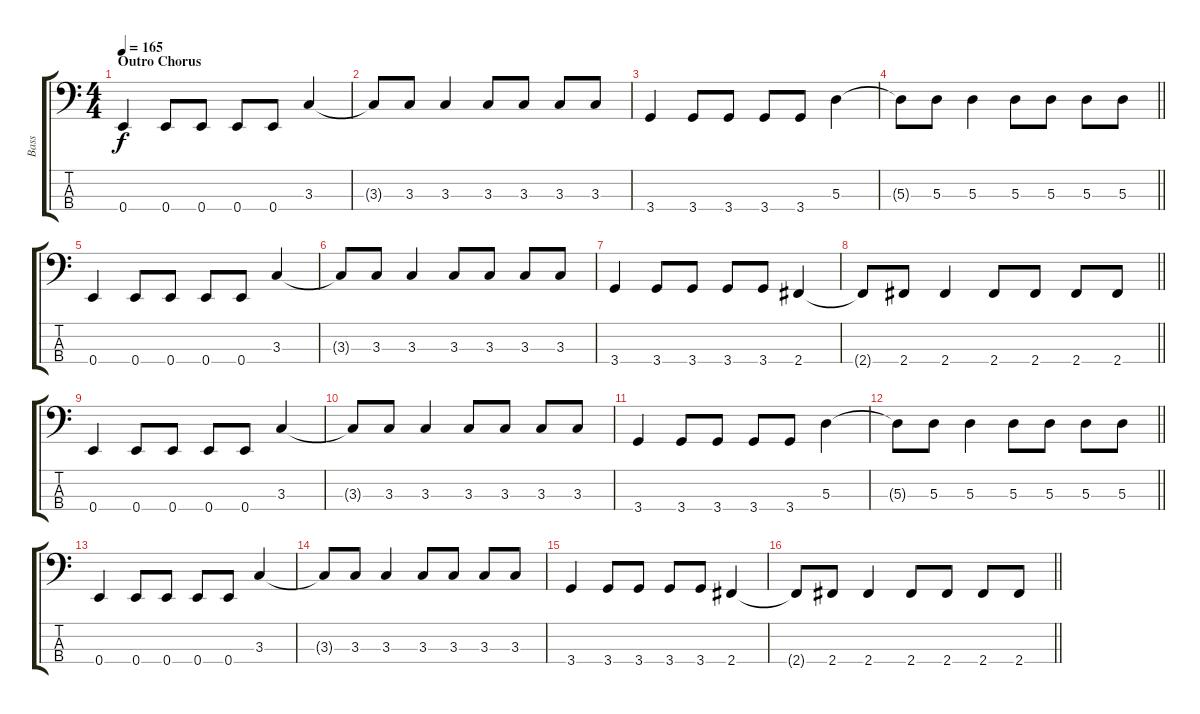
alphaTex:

\track ("Bass" "Bass") {instrument electricbassfinger}
\staff {score tabs}
\tuning (G2 D2 A1 E1) {hide}
\ts (4 4)
\section ("" "Outro Chorus")
\tempo 165
\clef f4
\ks c
0.4.4{dy f} 0.4.8 0.4.8 0.4.8 0.4.8 3.3.4 |
3.3{t}.8 3.3.8 3.3.4 3.3.8 3.3.8 3.3.8 3.3.8 |
3.4.4 3.4.8 3.4.8 3.4.8 3.4.8 5.3.4 |
\barLineRight lightlight
5.3{t}.8 5.3.8 5.3.4 5.3.8 5.3.8 5.3.8 5.3.8 |
0.4.4 0.4.8 0.4.8 0.4.8 0.4.8 3.3.4 |
3.3{t}.8 3.3.8 3.3.4 3.3.8 3.3.8 3.3.8 3.3.8 |
3.4.4 3.4.8 3.4.8 3.4.8 3.4.8 2.4.4 |
\barLineRight lightlight
2.4{t}.8 2.4.8 2.4.4 2.4.8 2.4.8 2.4.8 2.4.8 |
0.4.4 0.4.8 0.4.8 0.4.8 0.4.8 3.3.4 |
3.3{t}.8 3.3.8 3.3.4 3.3.8 3.3.8 3.3.8 3.3.8 |
3.4.4 3.4.8 3.4.8 3.4.8 3.4.8 5.3.4 |
\barLineRight lightlight
5.3{t}.8 5.3.8 5.3.4 5.3.8 5.3.8 5.3.8 5.3.8 |
0.4.4 0.4.8 0.4.8 0.4.8 0.4.8 3.3.4 |
3.3{t}.8 3.3.8 3.3.4 3.3.8 3.3.8 3.3.8 3.3.8 |
3.4.4 3.4.8 3.4.8 3.4.8 3.4.8 2.4.4 |
\barLineRight lightlight
2.4{t}.8 2.4.8 2.4.4 2.4.8 2.4.8 2.4.8 2.4.8
